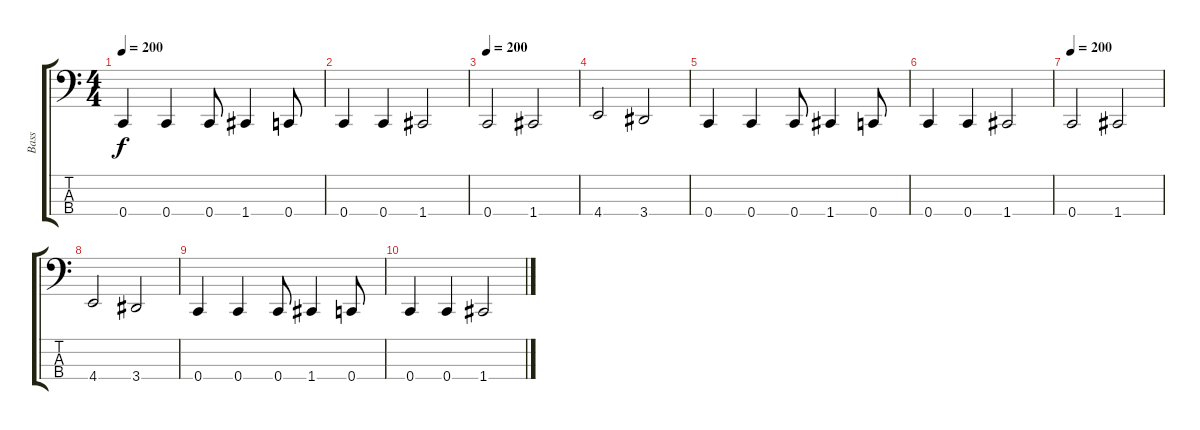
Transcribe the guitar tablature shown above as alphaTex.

\track ("Bass" "Bass") {instrument electricbasspick}
\staff {score tabs}
\tuning (F2 C2 G1 C1) {hide}
\ts (4 4)
\tempo 200
\clef f4
\ks c
0.4.4{dy f} 0.4.4 0.4.8 1.4.4 0.4.8 |
0.4.4 0.4.4 1.4.2 |
\tempo 200
0.4.2 1.4.2 |
4.4.2 3.4.2 |
0.4.4 0.4.4 0.4.8 1.4.4 0.4.8 |
0.4.4 0.4.4 1.4.2 |
\tempo 200
0.4.2 1.4.2 |
4.4.2 3.4.2 |
0.4.4 0.4.4 0.4.8 1.4.4 0.4.8 |
0.4.4 0.4.4 1.4.2
